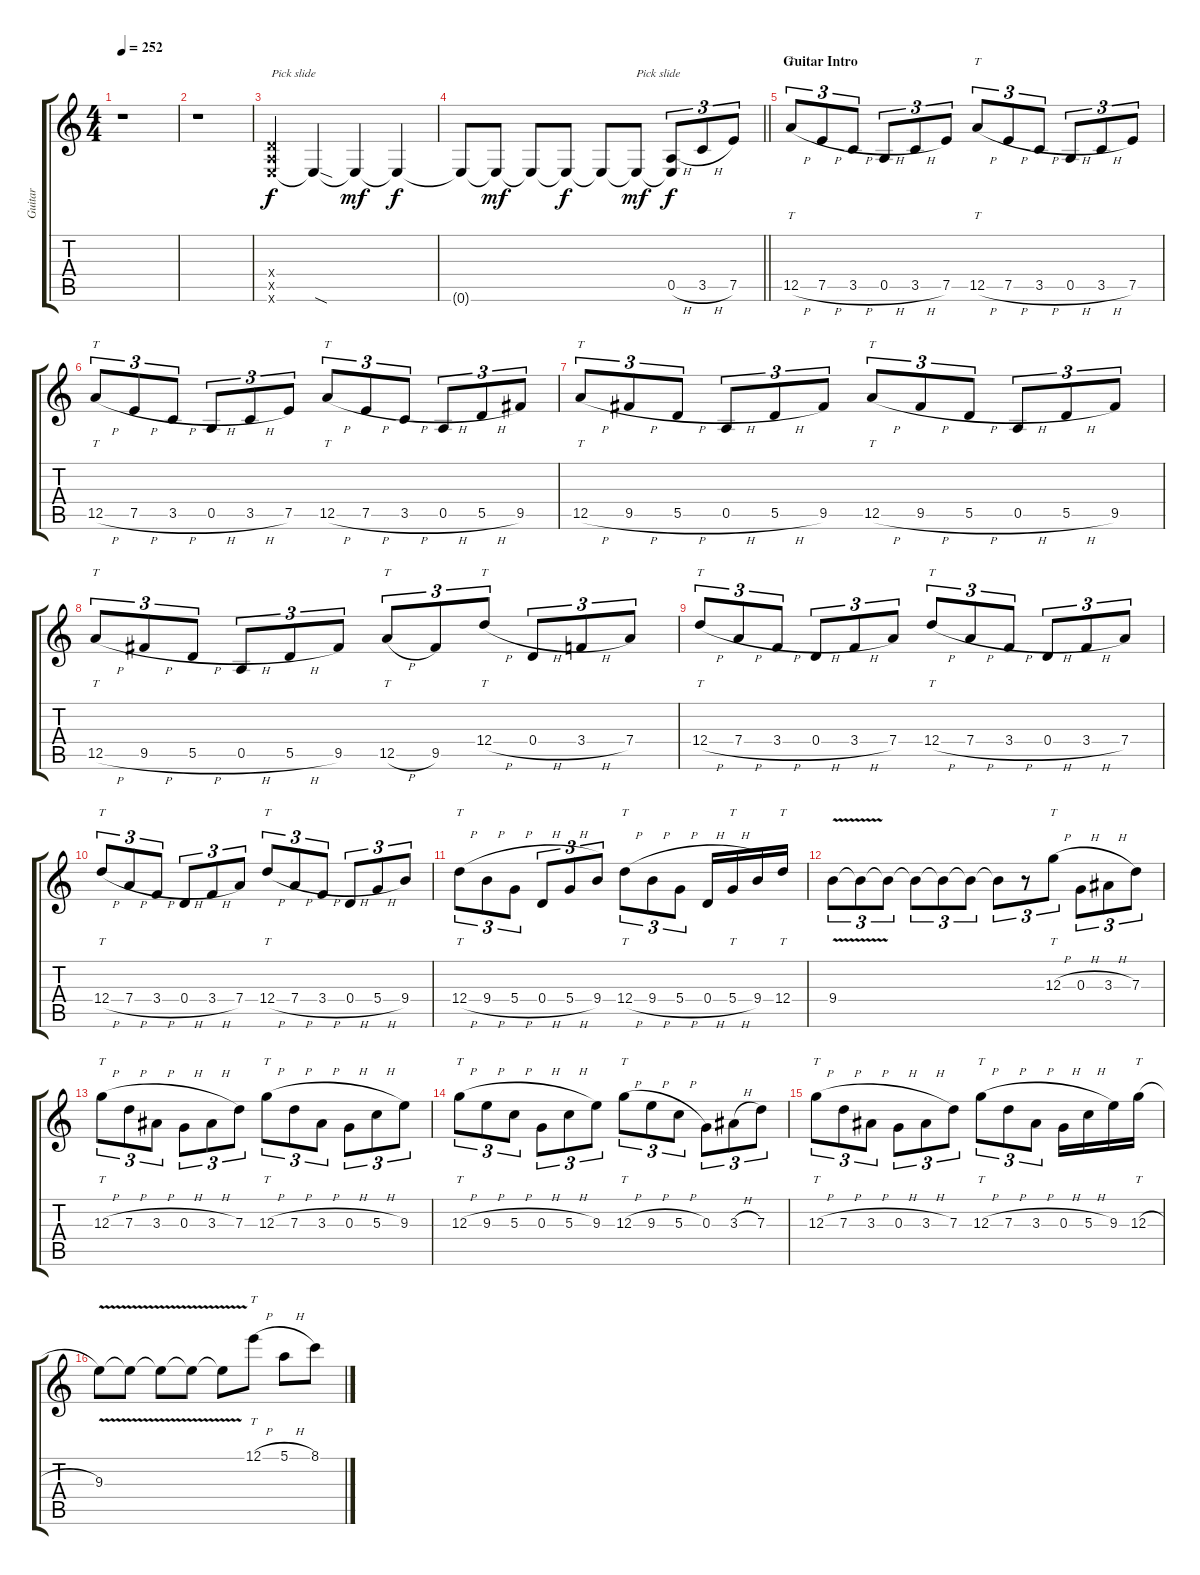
\track ("Guitar" "Guitar") {instrument distortionguitar}
\staff {score tabs}
\tuning (E4 B3 G3 D3 A2 E2) {hide}
\ts (4 4)
\tempo 252
\clef g2
\ks c
r.1{dy f} |
r.1 |
(0.4{x} 0.5{x} 0.6{x}).4{txt "Pick slide"} 0.6{sod t}.4 0.6{t}.4{dy mf} 0.6{t}.4{dy f} |
\barLineRight lightlight
0.6{t}.8 0.6{t}.8{dy mf} 0.6{t}.8 0.6{t}.8{dy f} 0.6{t}.8 0.6{t}.8{txt "Pick slide" dy mf} (0.5{h} 0.6{t}).8{tu (3 2) dy f} 3.5{h}.8{tu (3 2)} 7.5.8{tu (3 2)} |
\section ("" "Guitar Intro")
12.5{h}.8{tt tu (3 2)} 7.5{h}.8{tu (3 2)} 3.5{h}.8{tu (3 2)} 0.5{h}.8{tu (3 2)} 3.5{h}.8{tu (3 2)} 7.5.8{tu (3 2)} 12.5{h}.8{tt tu (3 2)} 7.5{h}.8{tu (3 2)} 3.5{h}.8{tu (3 2)} 0.5{h}.8{tu (3 2)} 3.5{h}.8{tu (3 2)} 7.5.8{tu (3 2)} |
12.5{h}.8{tt tu (3 2)} 7.5{h}.8{tu (3 2)} 3.5{h}.8{tu (3 2)} 0.5{h}.8{tu (3 2)} 3.5{h}.8{tu (3 2)} 7.5.8{tu (3 2)} 12.5{h}.8{tt tu (3 2)} 7.5{h}.8{tu (3 2)} 3.5{h}.8{tu (3 2)} 0.5{h}.8{tu (3 2)} 5.5{h}.8{tu (3 2)} 9.5.8{tu (3 2)} |
12.5{h}.8{tt tu (3 2)} 9.5{h}.8{tu (3 2)} 5.5{h}.8{tu (3 2)} 0.5{h}.8{tu (3 2)} 5.5{h}.8{tu (3 2)} 9.5.8{tu (3 2)} 12.5{h}.8{tt tu (3 2)} 9.5{h}.8{tu (3 2)} 5.5{h}.8{tu (3 2)} 0.5{h}.8{tu (3 2)} 5.5{h}.8{tu (3 2)} 9.5.8{tu (3 2)} |
12.5{h}.8{tt tu (3 2)} 9.5{h}.8{tu (3 2)} 5.5{h}.8{tu (3 2)} 0.5{h}.8{tu (3 2)} 5.5{h}.8{tu (3 2)} 9.5.8{tu (3 2)} 12.5{h}.8{tt tu (3 2)} 9.5.8{tu (3 2)} 12.4{h}.8{tt tu (3 2)} 0.4{h}.8{tu (3 2)} 3.4{h}.8{tu (3 2)} 7.4.8{tu (3 2)} |
12.4{h}.8{tt tu (3 2)} 7.4{h}.8{tu (3 2)} 3.4{h}.8{tu (3 2)} 0.4{h}.8{tu (3 2)} 3.4{h}.8{tu (3 2)} 7.4.8{tu (3 2)} 12.4{h}.8{tt tu (3 2)} 7.4{h}.8{tu (3 2)} 3.4{h}.8{tu (3 2)} 0.4{h}.8{tu (3 2)} 3.4{h}.8{tu (3 2)} 7.4.8{tu (3 2)} |
12.4{h}.8{tt tu (3 2)} 7.4{h}.8{tu (3 2)} 3.4{h}.8{tu (3 2)} 0.4{h}.8{tu (3 2)} 3.4{h}.8{tu (3 2)} 7.4.8{tu (3 2)} 12.4{h}.8{tt tu (3 2)} 7.4{h}.8{tu (3 2)} 3.4{h}.8{tu (3 2)} 0.4{h}.8{tu (3 2)} 5.4{h}.8{tu (3 2)} 9.4.8{tu (3 2)} |
12.4{h}.8{tt tu (3 2)} 9.4{h}.8{tu (3 2)} 5.4{h}.8{tu (3 2)} 0.4{h}.8{tu (3 2)} 5.4{h}.8{tu (3 2)} 9.4.8{tu (3 2)} 12.4{h}.8{tt tu (3 2)} 9.4{h}.8{tu (3 2)} 5.4{h}.8{tu (3 2)} 0.4{h}.16 5.4{h}.16{tt} 9.4.16 12.4.16{tt} |
9.4{v}.8{tu (3 2)} 9.4{t}.8{tu (3 2)} 9.4{t}.8{tu (3 2)} 9.4{t}.8{tu (3 2)} 9.4{t}.8{tu (3 2)} 9.4{t}.8{tu (3 2)} 9.4{t}.8{tu (3 2)} r.8{tu (3 2)} 12.3{h}.8{tt tu (3 2)} 0.3{h}.8{tu (3 2)} 3.3{h}.8{tu (3 2)} 7.3.8{tu (3 2)} |
12.3{h}.8{tt tu (3 2)} 7.3{h}.8{tu (3 2)} 3.3{h}.8{tu (3 2)} 0.3{h}.8{tu (3 2)} 3.3{h}.8{tu (3 2)} 7.3.8{tu (3 2)} 12.3{h}.8{tt tu (3 2)} 7.3{h}.8{tu (3 2)} 3.3{h}.8{tu (3 2)} 0.3{h}.8{tu (3 2)} 5.3{h}.8{tu (3 2)} 9.3.8{tu (3 2)} |
12.3{h}.8{tt tu (3 2)} 9.3{h}.8{tu (3 2)} 5.3{h}.8{tu (3 2)} 0.3{h}.8{tu (3 2)} 5.3{h}.8{tu (3 2)} 9.3.8{tu (3 2)} 12.3{h}.8{tt tu (3 2)} 9.3{h}.8{tu (3 2)} 5.3{h}.8{tu (3 2)} 0.3.8{tu (3 2)} 3.3{h}.8{tu (3 2)} 7.3.8{tu (3 2)} |
12.3{h}.8{tt tu (3 2)} 7.3{h}.8{tu (3 2)} 3.3{h}.8{tu (3 2)} 0.3{h}.8{tu (3 2)} 3.3{h}.8{tu (3 2)} 7.3.8{tu (3 2)} 12.3{h}.8{tt tu (3 2)} 7.3{h}.8{tu (3 2)} 3.3{h}.8{tu (3 2)} 0.3{h}.16 5.3{h}.16 9.3.16 12.3{h}.16{tt} |
9.3{v}.8 9.3{v t}.8 9.3{v t}.8 9.3{v t}.8 9.3{v t}.8 12.1{h}.8{tt} 5.1{h}.8 8.1.8
